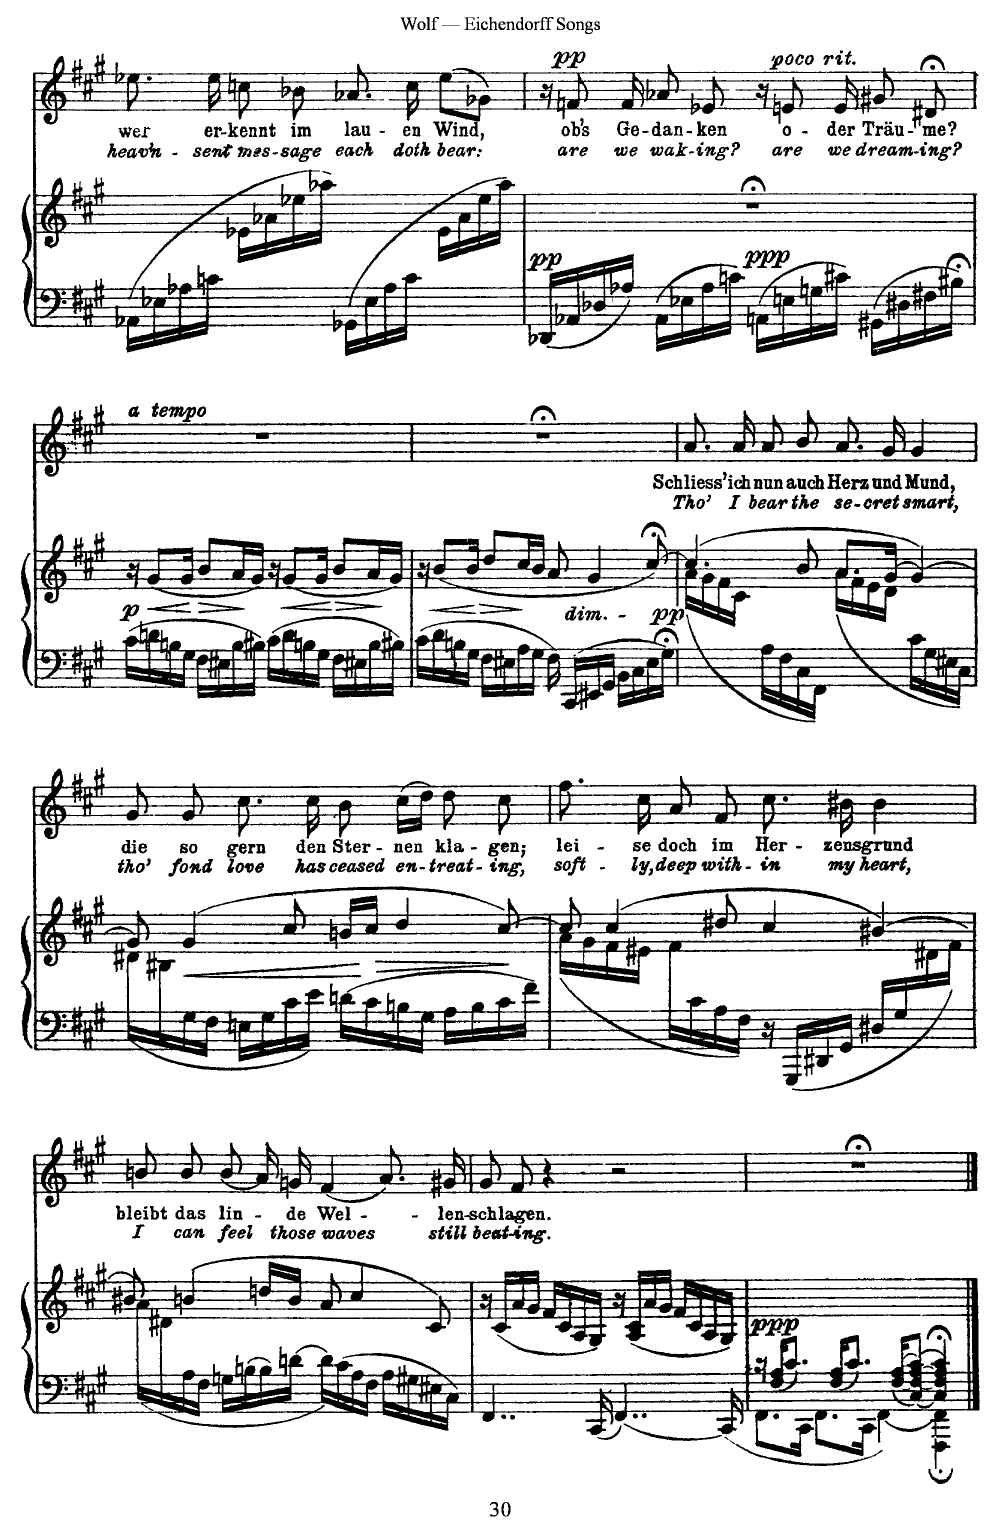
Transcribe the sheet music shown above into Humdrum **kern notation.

**kern	**kern	**dynam	**kern	**text	**text	**dynam
*part2	*part2	*part2	*part1	*part1	*part1	*part1
*staff3	*staff2	*staff2/3	*staff1	*staff1	*staff1	*staff1
*I"Piano	*	*	*I"Voice	*	*	*
*I'Pno	*	*	*	*	*	*
*clefF4	*clefG2	*	*clefG2	*	*	*
*k[f#c#g#]	*k[f#c#g#]	*	*k[f#c#g#]	*	*	*
*M4/4	*M4/4	*	*M4/4	*	*	*
*met(c)	*met(c)	*	*met(c)	*	*	*
=12	=12	=12	=12	=12	=12	=12
16AA-X\LL	4r	.	8.ee-X\	wer	heav’n-	.
16E-X\	.	.	.	.	.	.
16A-X\	.	.	.	.	.	.
16cn\JJ	.	.	16ee-\	er-	-sent	.
4r	16e-X\LL	.	8ccn\	-kennt	mes-	.
.	16a-X\	.	.	.	.	.
.	16ee-X\	.	8b-X\	im	-sage	.
.	16aa-X\JJ	.	.	.	.	.
16GG-X\LL	4r	.	8.a-X/	lau-	each	.
16E-\	.	.	.	.	.	.
16A-\	.	.	.	.	.	.
16c\JJ	.	.	16cc\	-en	doth	.
4r	16e-\LL	.	(8ee-\L	Wind,	bear:	.
.	16a-\	.	.	.	.	.
.	16ee-\	.	8g-X\J)	.	.	.
.	(16aa-X\JJ	.	.	.	.	.
=13	=13	=13	=13	=13	=13	=13
!	!	!LO:DY:b	!	!	!	!
16DD-X/LL	1r;<	pp	16r	.	.	.
!	!	!	!	!	!	!LO:DY:a
16AA-X/	.	.	8fn/	ob's	are	pp
16D-X/	.	.	.	.	.	.
16A-X/JJ	.	.	16f/	Ge-	we	.
16AA-\LL	.	.	8a-X/	-dan-	wak-	.
16E-X\	.	.	.	.	.	.
16A-\	.	.	8e-X/	-ken	-ing?	.
16cn\JJ	.	.	.	.	.	.
!	!	!	!LO:TX:a:i:t=poco rit.	!	!	!
!	!	!LO:DY:a=2	!	!	!	!
16AAn\LL	.	ppp	16r	.	.	.
16En\	.	.	8en/	o-	are	.
16Gn\	.	.	.	.	.	.
16c#X\JJ	.	.	16e/	-der	we	.
16GG#X\LL	.	.	8g#X/	Träu-	dream-	.
16D#X\	.	.	.	.	.	.
16F#X\	.	.	8d#X;</	-me?	-ing?	.
16B#X;<\JJ	.	.	.	.	.	.
=14	=14	=14	=14	=14	=14	=14
!	!	!	!LO:TX:a:i:t=a tempo	!	!	!
!	!	!LO:DY:b	!	!	!	!
16c#\LL	16r	p	1r	.	.	.
!	!	!LO:HP:b	!	!	!	!
16dn\	(8g#/L	<	.	.	.	.
16Bn\	.	.	.	.	.	.
16G#\JJ	16g#/Jk	.	.	.	.	.
!	!	!LO:HP:n=1:b	!	!	!	!
16F#\LL	8b/L	[ >	.	.	.	.
16E#X\	.	.	.	.	.	.
16B\	16a/L	.	.	.	.	.
16B#X\JJ	16g#/JJ)	]	.	.	.	.
16c#\LL	16r	.	.	.	.	.
!	!	!LO:HP:b	!	!	!	!
16d\	(8g#/L	<	.	.	.	.
16Bn\	.	.	.	.	.	.
16G#\JJ	16g#/Jk	.	.	.	.	.
!	!	!LO:HP:n=1:b	!	!	!	!
16F#\LL	8b/L	[ >	.	.	.	.
16E#X\	.	.	.	.	.	.
16B\	16a/L	.	.	.	.	.
16B#X\JJ	16g#/JJ)	]	.	.	.	.
=15	=15	=15	=15	=15	=15	=15
16c#\LL	16r	.	1r;<	.	.	.
!	!	!LO:HP:b	!	!	!	!
16d\	(8b/L	<	.	.	.	.
16Bn\	.	.	.	.	.	.
16G#\JJ	16b/Jk	.	.	.	.	.
!	!	!LO:HP:n=1:b	!	!	!	!
16F#\LL	8dd/L	[ >	.	.	.	.
16E#X\	.	.	.	.	.	.
16A\	16cc#/L	.	.	.	.	.
16G#\JJ	16b/JJ	]	.	.	.	.
!	!LO:TX:b:i:t=dim.	!	!	!	!	!
16F#\	8a/	.	.	.	.	.
16CC#/LL	.	.	.	.	.	.
16EE#X/	4g#/	.	.	.	.	.
16GG#/JJ	.	.	.	.	.	.
16BB\LL	.	.	.	.	.	.
16C#\	.	.	.	.	.	.
!	!	!LO:DY:b	!	!	!	!
16E#\	[8cc#;</)	pp	.	.	.	.
16G#;<\JJ	.	.	.	.	.	.
=16	=16	=16	=16	=16	=16	=16
*	*^	*	*	*	*	*
4ryy	(4.cc#/]	(16a\LL	.	8.a/	Schliess’	Tho’	.
.	.	16g#\	.	.	.	.	.
.	.	16f#\	.	.	.	.	.
.	.	16c#\JJ	.	16a/	ich	I	.
16A\LL	.	8ryy	.	8a/	nun	bear	.
16F#\	.	.	.	.	.	.	.
16C#\	8b/	16ryy	.	8b/	auch	the	.
16FF#\JJ)	.	16ryy	.	.	.	.	.
4ryy	8.a/L	(16a\LL	.	8.a/	Herz	se-	.
.	.	16f#\	.	.	.	.	.
.	.	16e\	.	.	.	.	.
.	[16g#/Jk	16d\JJ	.	16g#/	und	-cret	.
16c#\LL	4g#/_)	8ryy	.	4g#/	Mund,	smart,	.
16G#\	.	.	.	.	.	.	.
16E#X\	.	16ryy	.	.	.	.	.
16C#\JJ)	.	16ryy	.	.	.	.	.
=17	=17	=17	=17	=17	=17	=17	=17
*	*	*^	*	*	*	*	*
8ryy	8g#/]	8ryy	(<16d#X\LL	.	8g#/	die	tho'	.
.	.	.	16B#X\	.	.	.	.	.
!	!	!	!	!LO:HP:b	!	!	!	!
16G#/	(>4g#/	8ryy	2..ryy	<	8g#/	so	fond	.
16F#/JJ	.	.	.	.	.	.	.	.
16En\LL	.	4ryy	.	.	8.cc#\	gern	love	.
16G#\	.	.	.	.	.	.	.	.
16c#\	8cc#/	.	.	.	.	.	.	.
16e\JJ)	.	.	.	.	16cc#\	den	has	.
16d\LL	16bn/LL	2ryy	.	.	8b\	Ster-	ceased	.
!	!	!	!	!LO:HP:n=1:b	!	!	!	!
16c#\	16cc#/JJ	.	.	[ >	.	.	.	.
16B\	4dd/	.	.	.	(16cc#\LL	-nen	en-	.
16G#\JJ	.	.	.	.	16dd\JJ)	.	.	.
16A\LL	.	.	.	.	8dd\	kla-	-treat-	.
16B\	.	.	.	.	.	.	.	.
16c#\	[>8cc#/)	.	.	]	8cc#\	-gen;	-ing,	.
16f#\JJ	.	.	.	.	.	.	.	.
*	*	*v	*v	*	*	*	*	*
=18	=18	=18	=18	=18	=18	=18	=18
16ryy	8cc#/]	(<16a\LL	.	8.ff#\	lei-	soft-	.
.	.	16g#\	.	.	.	.	.
.	(>4cc#/	16f#\	.	.	.	.	.
.	.	16e#X\JJ	.	16cc#\	-se	-ly,	.
.	.	16f#\LL	.	8a/	doch	deep	.
16c#/	.	16ryy	.	.	.	.	.
*	*v	*v	*	*	*	*	*
16A/	8dd#X/	.	8f#/	im	with-	.
16F#/JJ)	.	.	.	.	.	.
16r	4cc#/	.	8.cc#\	Her-	-in	.
(<16GGG#/LL	.	.	.	.	.	.
16DD#X/	.	.	.	.	.	.
16GG#/JJ	.	.	16b#X\	-zens-	my	.
16D#X/LL	[4b#X/)	.	4b#\	-grund	heart,	.
16G#/	.	.	.	.	.	.
*	*^	*	*	*	*	*
8ryy	.	16d#X\	.	.	.	.	.
.	.	16f#\JJ)	.	.	.	.	.
=19	=19	=19	=19	=19	=19	=19	=19
*	*	*^	*	*	*	*	*
8ryy	8b#X/]	8ryy	(<16a\LL	.	8bn/	bleibt	I	.
.	.	.	16d#X\	.	.	.	.	.
16A/	(>4bn/	8ryy	2..ryy	.	8b/	das	can	.
16F#/JJ	.	.	.	.	.	.	.	.
16Gn\LL	.	2.ryy	.	.	(8b/	lin-	feel	.
[16Bn\	.	.	.	.	.	.	.	.
16B\]	16ddn/LL	.	.	.	16a/)	.	.	.
[16d\JJ	16b/JJ	.	.	.	16gn/	-de	those	.
16d\LL])	8a/	.	.	.	(4f#/	Wel-	waves	.
16c#\	.	.	.	.	.	.	.	.
16A\	4cc#/	.	.	.	.	.	.	.
16F#\JJ	.	.	.	.	.	.	.	.
16A\LL	.	.	.	.	8.a/)	.	.	.
16G#X\	.	.	.	.	.	.	.	.
16E#X\	8c#/)	.	.	.	.	.	.	.
16C#\JJ	.	.	.	.	16g#X/	-len-	still	.
*	*v	*v	*v	*	*	*	*	*
=20	=20	=20	=20	=20	=20	=20
4..FF#/	16r	.	8g#/	-schla-	beat-	.
.	(16c#/LL	.	.	.	.	.
.	16a/	.	8f#/	-gen.	-ing.	.
.	16g#/JJ	.	.	.	.	.
.	16f#/LL	.	4r	.	.	.
.	16c#/	.	.	.	.	.
.	16A/	.	.	.	.	.
16CC#/	16G#/JJ)	.	.	.	.	.
4..FF#/	16r	.	2r	.	.	.
.	(16A/ 16c#/LL	.	.	.	.	.
.	16a/	.	.	.	.	.
.	16g#/JJ	.	.	.	.	.
.	16f#/LL	.	.	.	.	.
.	16c#/	.	.	.	.	.
.	16A/	.	.	.	.	.
16CC#/	16G#/JJ)	.	.	.	.	.
=21	=21	=21	=21	=21	=21	=21
*^	*	*	*	*	*	*
!	!	!	!LO:DY:a=2	!	!	!	!
16r	8.FF#\L	1r	ppp	1r;<	.	.	.
16F#/ 16A/KL	.	.	.	.	.	.	.
8.c#/J	.	.	.	.	.	.	.
.	16CC#\Jk	.	.	.	.	.	.
.	8.FF#\L	.	.	.	.	.	.
16F#/ 16A/KL	.	.	.	.	.	.	.
8.c#/J	.	.	.	.	.	.	.
.	16CC#\Jk	.	.	.	.	.	.
.	[4FF#\	.	.	.	.	.	.
[16F#/ [16A/KL	.	.	.	.	.	.	.
[<8C#/ 8F#/_ 8A/_ [8c#/J	.	.	.	.	.	.	.
4C#/];< 4F#/];< 4A/];< 4c#/];<	4FFF#\; 4FF#\];	.	.	.	.	.	.
*v	*v	*	*	*	*	*	*
==	==	==	==	==	==	==
*-	*-	*-	*-	*-	*-	*-
